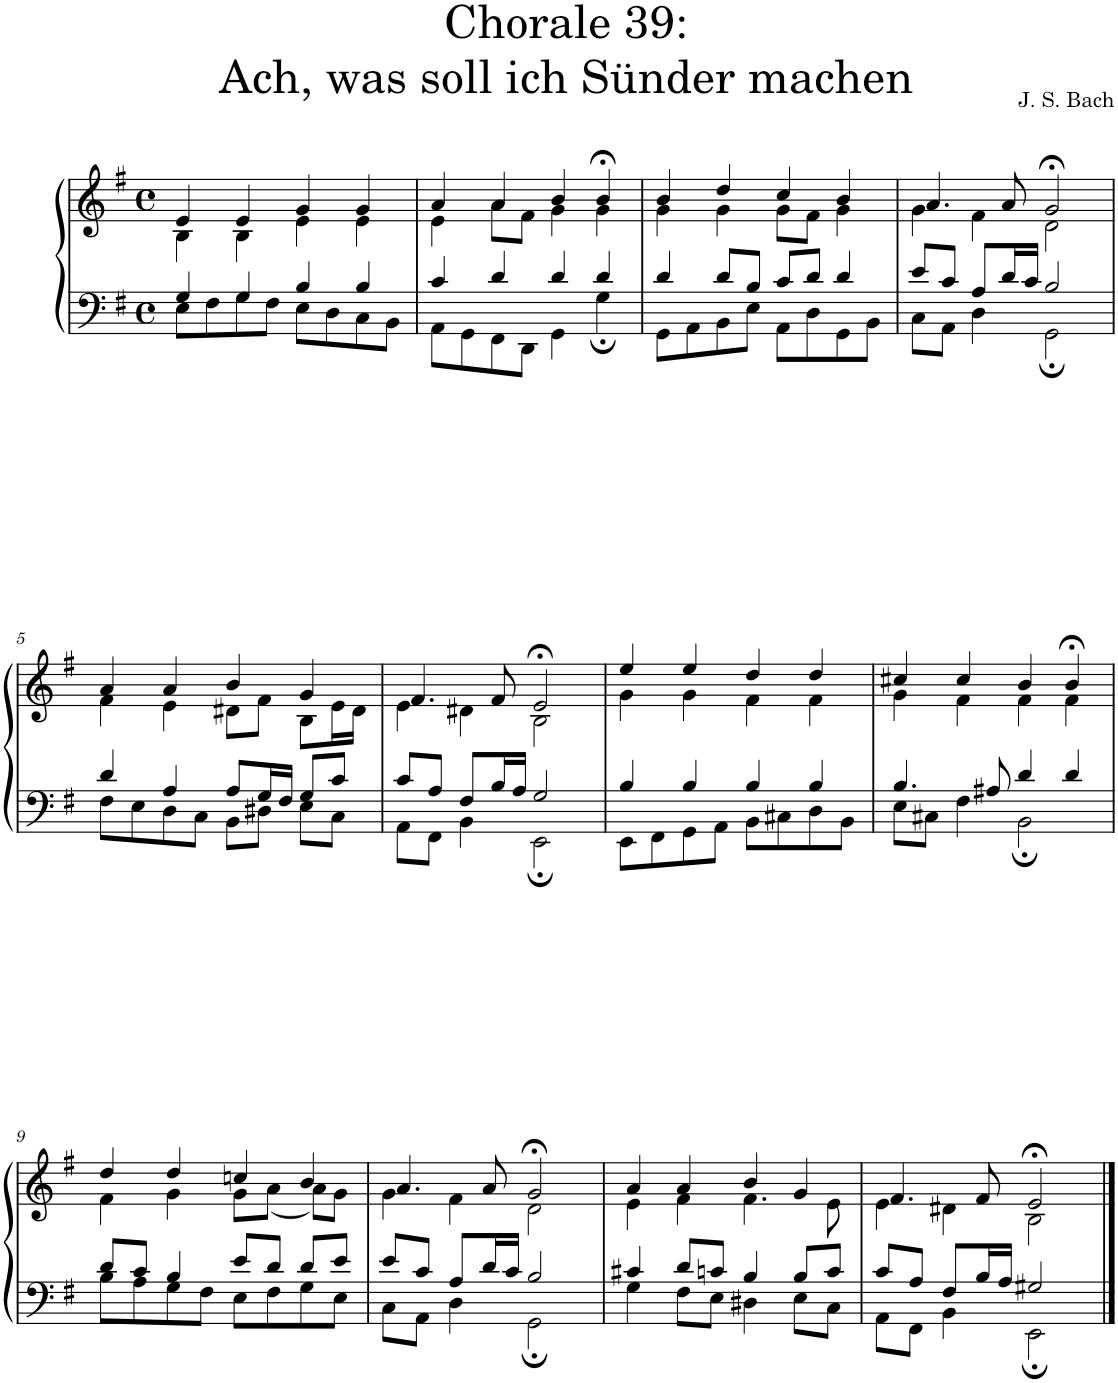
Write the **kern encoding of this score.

**kern	**kern
*part1	*part1
*staff2	*staff1
*I"S,A	*
*clefF4	*clefG2
*k[f#]	*k[f#]
*M4/4	*M4/4
*met(c)	*met(c)
=1	=1
*^	*^
4G/	8E\L	4e/	4B\
.	8F#\	.	.
4G/	8G\	4e/	4B\
.	8F#\J	.	.
4B/	8E\L	4g/	4e\
.	8D\	.	.
4B/	8C\	4g/	4e\
.	8BB\J	.	.
=2	=2	=2	=2
4c/	8AA\L	4a/	4e\
.	8GG\	.	.
4d/	8FF#\	4a/	8a\L
.	8DD\J	.	8f#\J
4d/	4GG\	4b/	4g\
4d/	4G;\	4b;</	4g\
=3	=3	=3	=3
4d/	8GG\L	4b/	4g\
.	8AA\	.	.
8d/L	8BB\	4dd/	4g\
8B/J	8E\J	.	.
8c/L	8AA\L	4cc/	8g\L
8d/J	8D\	.	8f#\J
4d/	8GG\	4b/	4g\
.	8BB\J	.	.
=4	=4	=4	=4
8e/L	8C\L	4.a/	4g\
8c/J	8AA\J	.	.
8A/L	4D\	.	4f#\
16d/L	.	8a/	.
16c/JJ	.	.	.
2B/	2GG;\	2g;</	2d\
!!LO:LB:g=z	!!
=5	=5	=5	=5
4d/	8F#\L	4a/	4f#\
.	8E\	.	.
4A/	8D\	4a/	4e\
.	8C\J	.	.
8A/L	8BB\L	4b/	8d#X\L
16G/L	8D#X\J	.	8f#\J
16F#/JJ	.	.	.
8G/L	8E\L	4g/	8B\L
8c/J	8C\J	.	16e\L
.	.	.	16d#\JJ
=6	=6	=6	=6
8c/L	8AA\L	4.f#/	4e\
8A/J	8FF#\J	.	.
8F#/L	4BB\	.	4d#X\
16B/L	.	8f#/	.
16A/JJ	.	.	.
2G/	2EE;\	2e;</	2B\
=7	=7	=7	=7
4B/	8EE\L	4ee/	4g\
.	8FF#\	.	.
4B/	8GG\	4ee/	4g\
.	8AA\J	.	.
4B/	8BB\L	4dd/	4f#\
.	8C#X\	.	.
4B/	8D\	4dd/	4f#\
.	8BB\J	.	.
=8	=8	=8	=8
4.B/	8E\L	4cc#X/	4g\
.	8C#X\J	.	.
.	4F#\	4cc#/	4f#\
8A#X/	.	.	.
4d/	2BB;\	4b/	4f#\
4d/	.	4b;</	4f#\
!!LO:LB:g=z	!!
=9	=9	=9	=9
8d/L	8B\L	4dd/	4f#\
8c/J	8A\	.	.
4B/	8G\	4dd/	4g\
.	8F#\J	.	.
8e/L	8E\L	4ccn/	8g\L
8d/J	8F#\	.	(<8a\J
8d/L	8G\	4b/	8a\L)
8e/J	8E\J	.	8g\J
=10	=10	=10	=10
8e/L	8C\L	4.a/	4g\
8c/J	8AA\J	.	.
8A/L	4D\	.	4f#\
16d/L	.	8a/	.
16c/JJ	.	.	.
2B/	2GG;\	2g;</	2d\
=11	=11	=11	=11
4c#X/	4G\	4a/	4e\
8d/L	8F#\L	4a/	4f#\
8cn/J	8E\J	.	.
4B/	4D#X\	4b/	4.f#\
8B/L	8E\L	4g/	.
8c/J	8C\J	.	8e\
=12	=12	=12	=12
8c/L	8AA\L	4.f#/	4e\
8A/J	8FF#\J	.	.
8F#/L	4BB\	.	4d#X\
16B/L	.	8f#/	.
16A/JJ	.	.	.
2G#X/	2EE;\	2e;</	2B\
*v	*v	*	*
*	*v	*v
==	==
*-	*-
